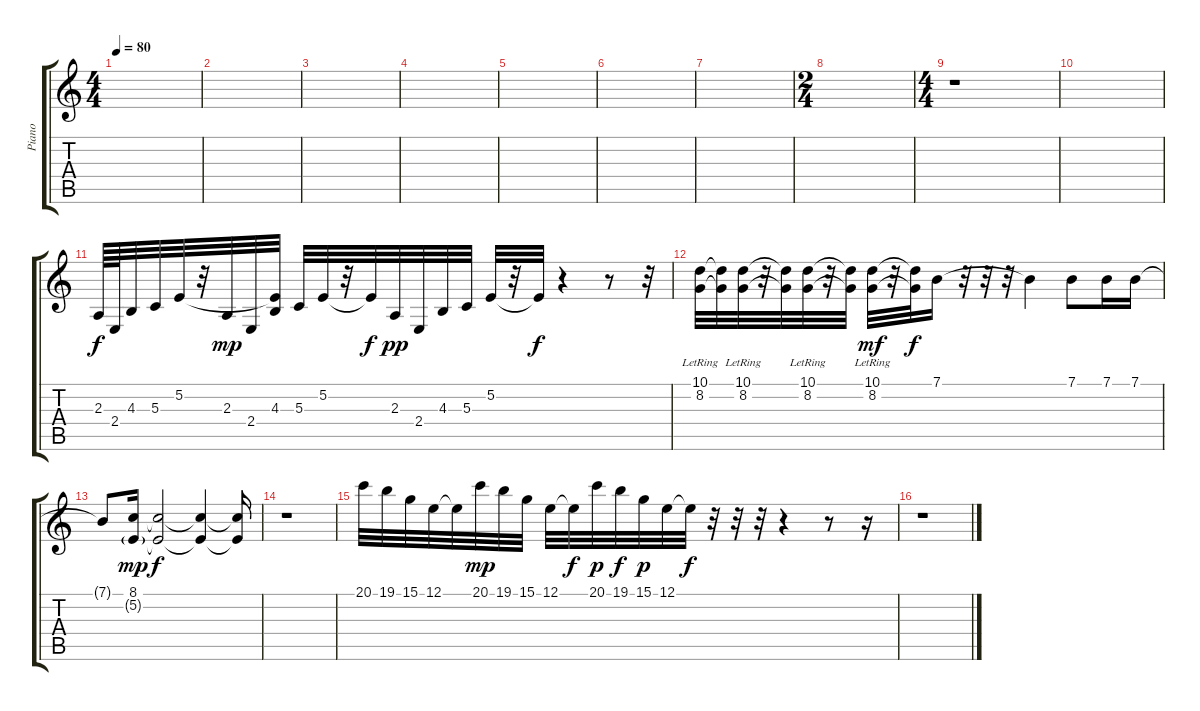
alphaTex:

\track ("Piano" "Piano") {instrument acousticgrandpiano}
\staff {score tabs}
\tuning (E4 B3 G3 D3 A2 E2) {hide}
\ts (4 4)
\tempo 80
\clef g2
\ks c
|
|
|
|
|
|
|
\ts (2 4)
|
\ts (4 4)
r.1 |
|
2.3.64 2.4.64 4.3.32 5.3.32 5.2.32 r.32 2.3.32{dy mp} 2.4.32 (5.2{t} 4.3).32 5.3.32 5.2.32 r.32 5.2{t}.32{dy f} 2.3.32{dy pp} 2.4.32 4.3.32 5.3.32 5.2.32 r.32 5.2{t}.32{dy f} r.4 r.8 r.32 |
(10.1{lr} 8.2{lr}).32 (10.1{t} 8.2{t}).32 (10.1{lr} 8.2{lr}).32 r.32 (10.1{t} 8.2{t}).32 (10.1{lr} 8.2{lr}).32 r.32 (10.1{t} 8.2{t}).32 (10.1{lr} 8.2{lr}).32{dy mf} r.32 (10.1{t} 8.2{t}).32{dy f} 7.1.16 r.32 r.32 r.32 7.1{t}.4 7.1.8 7.1.16 7.1.16 |
7.1{t}.8 (8.1 5.2{g}).16{dy mp} (8.1{t} 5.2{t}).2{dy f} (8.1{t} 5.2{t}).4 (8.1{t} 5.2{t}).16 |
r.1 |
20.1.32 19.1.32 15.1.32 12.1.32 12.1{t}.32 20.1.32{dy mp} 19.1.32 15.1.32 12.1.32 12.1{t}.32{dy f} 20.1.32{dy p} 19.1.32{dy f} 15.1.32{dy p} 12.1.32 12.1{t}.32{dy f} r.32 r.32 r.32 r.4 r.8 r.16 |
r.1
